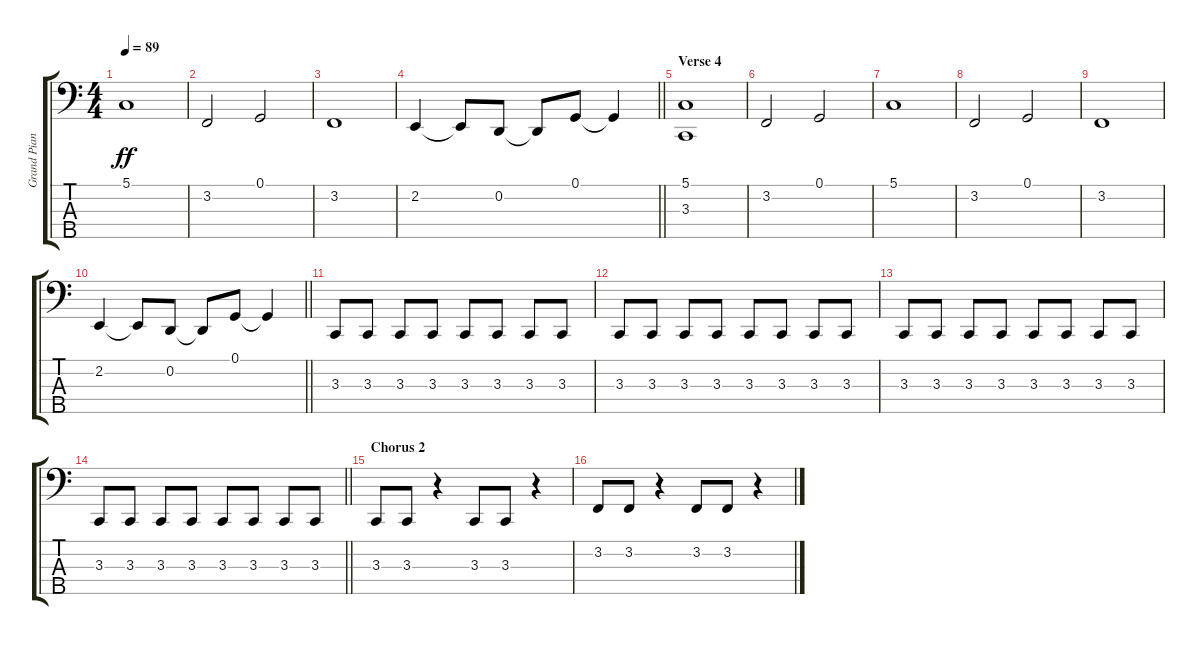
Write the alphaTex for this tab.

\track ("Grand Piano (Staff 2)" "Grand Pian") {instrument acousticgrandpiano}
\staff {score tabs}
\tuning (G2 D2 A1 E1 B0) {hide}
\ts (4 4)
\tempo 89
\clef f4
\ks c
5.1.1{dy ff} |
3.2.2 0.1.2 |
3.2.1 |
\barLineRight lightlight
2.2.4 2.2{t}.8 0.2.8 0.2{t}.8 0.1.8 0.1{t}.4 |
\section ("" "Verse 4")
(5.1 3.3).1 |
3.2.2 0.1.2 |
5.1.1 |
3.2.2 0.1.2 |
3.2.1 |
\barLineRight lightlight
2.2.4 2.2{t}.8 0.2.8 0.2{t}.8 0.1.8 0.1{t}.4 |
3.3.8 3.3.8 3.3.8 3.3.8 3.3.8 3.3.8 3.3.8 3.3.8 |
3.3.8 3.3.8 3.3.8 3.3.8 3.3.8 3.3.8 3.3.8 3.3.8 |
3.3.8 3.3.8 3.3.8 3.3.8 3.3.8 3.3.8 3.3.8 3.3.8 |
\barLineRight lightlight
3.3.8 3.3.8 3.3.8 3.3.8 3.3.8 3.3.8 3.3.8 3.3.8 |
\section ("" "Chorus 2")
3.3.8 3.3.8 r.4 3.3.8 3.3.8 r.4 |
3.2.8 3.2.8 r.4 3.2.8 3.2.8 r.4
